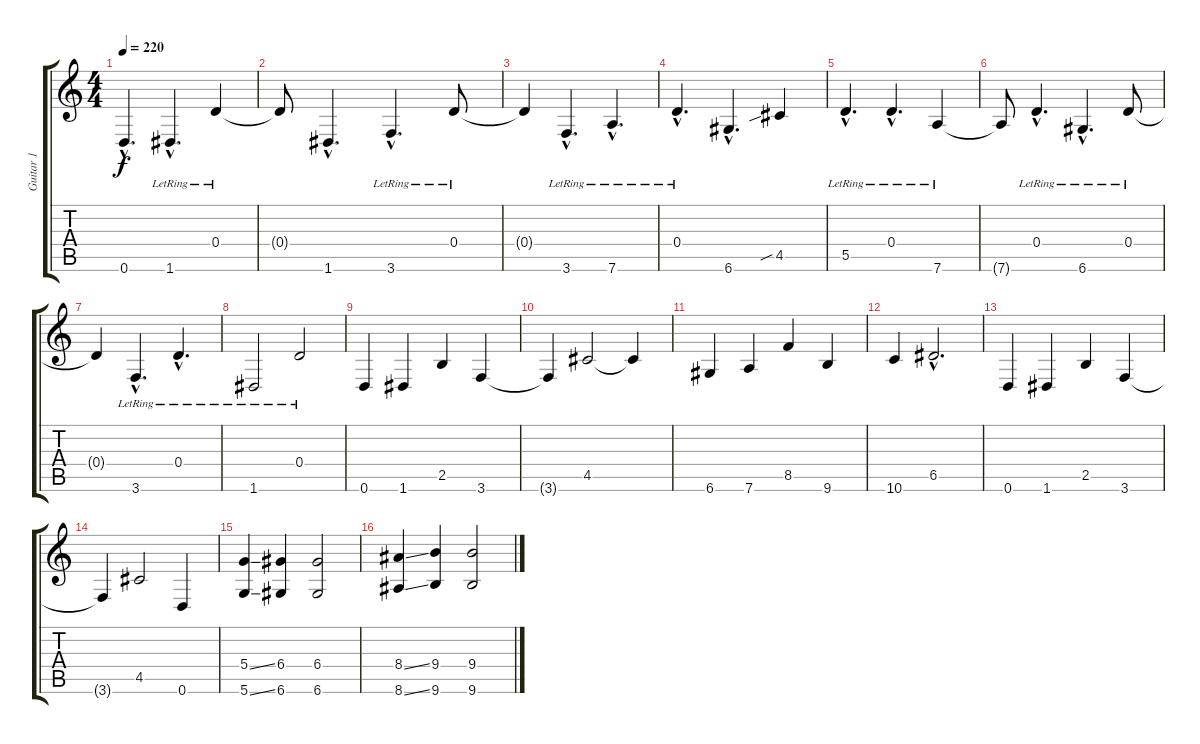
\track ("Guitar 1" "Guitar 1") {instrument distortionguitar}
\staff {score tabs}
\tuning (E4 B3 G3 D3 A2 D2) {hide}
\ts (4 4)
\tempo 220
\clef g2
\ks c
0.6{hac}.4{d dy f} 1.6{hac lr}.4{d} 0.4{lr}.4 |
0.4{t}.8 1.6{hac}.4{d} 3.6{hac lr}.4{d} 0.4{lr}.8 |
0.4{t}.4 3.6{hac lr}.4{d} 7.6{hac lr}.4{d} |
0.4{hac lr}.4{d} 6.6{hac}.4{d} 4.5{sib}.4 |
5.5{hac lr}.4{d} 0.4{hac lr}.4{d} 7.6{lr}.4 |
7.6{t}.8 0.4{hac lr}.4{d} 6.6{hac lr}.4{d} 0.4{lr}.8 |
0.4{t}.4 3.6{hac lr}.4{d} 0.4{hac lr}.4{d} |
1.6{lr}.2 0.4{lr}.2 |
0.6.4 1.6.4 2.5.4 3.6.4 |
3.6{t}.4 4.5.2 4.5{t}.4 |
6.6.4 7.6.4 8.5.4 9.6.4 |
10.6.4 6.5{hac}.2{d} |
0.6.4 1.6.4 2.5.4 3.6.4 |
3.6{t}.4 4.5.2 0.6.4 |
(5.4{ss} 5.6{ss}).4 (6.4 6.6).4 (6.4 6.6).2 |
(8.4{ss} 8.6{ss}).4 (9.4 9.6).4 (9.4 9.6).2
